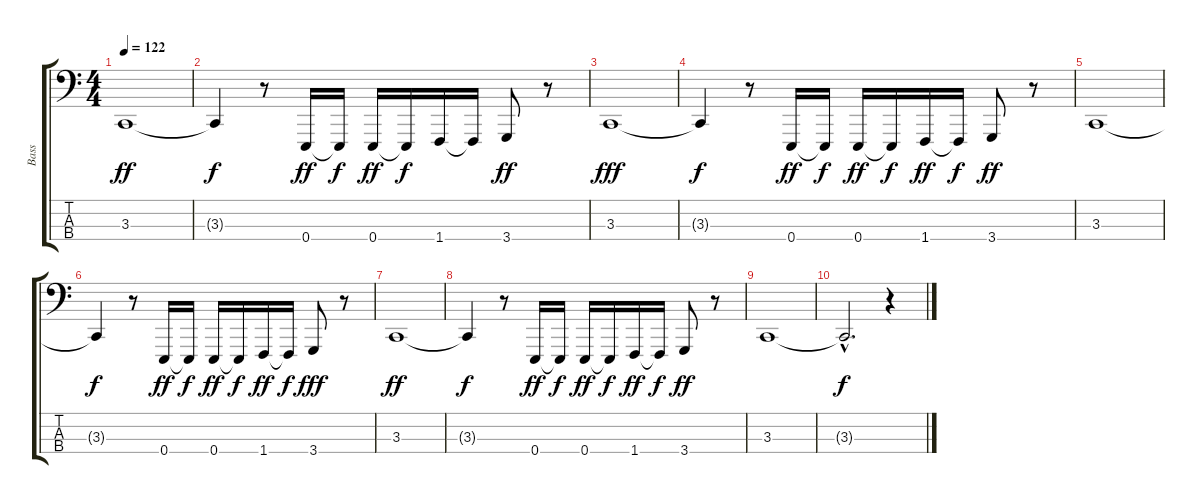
\track ("Bass" "Bass") {instrument fretlessbass}
\staff {score tabs}
\tuning (G1 D1 A0 E0) {hide}
\ts (4 4)
\tempo 122
\clef f4
\ks c
3.3.1{dy ff} |
3.3{t}.4{dy f} r.8 0.4.16{dy ff} 0.4{t}.16{dy f} 0.4.16{dy ff} 0.4{t}.16{dy f} 1.4.16 1.4{t}.16 3.4.8{dy ff} r.8 |
3.3.1{dy fff} |
3.3{t}.4{dy f} r.8 0.4.16{dy ff} 0.4{t}.16{dy f} 0.4.16{dy ff} 0.4{t}.16{dy f} 1.4.16{dy ff} 1.4{t}.16{dy f} 3.4.8{dy ff} r.8 |
3.3.1 |
3.3{t}.4{dy f} r.8 0.4.16{dy ff} 0.4{t}.16{dy f} 0.4.16{dy ff} 0.4{t}.16{dy f} 1.4.16{dy ff} 1.4{t}.16{dy f} 3.4.8{dy fff} r.8 |
3.3.1{dy ff} |
3.3{t}.4{dy f} r.8 0.4.16{dy ff} 0.4{t}.16{dy f} 0.4.16{dy ff} 0.4{t}.16{dy f} 1.4.16{dy ff} 1.4{t}.16{dy f} 3.4.8{dy ff} r.8 |
3.3.1 |
3.3{hac t}.2{d dy f} r.4
